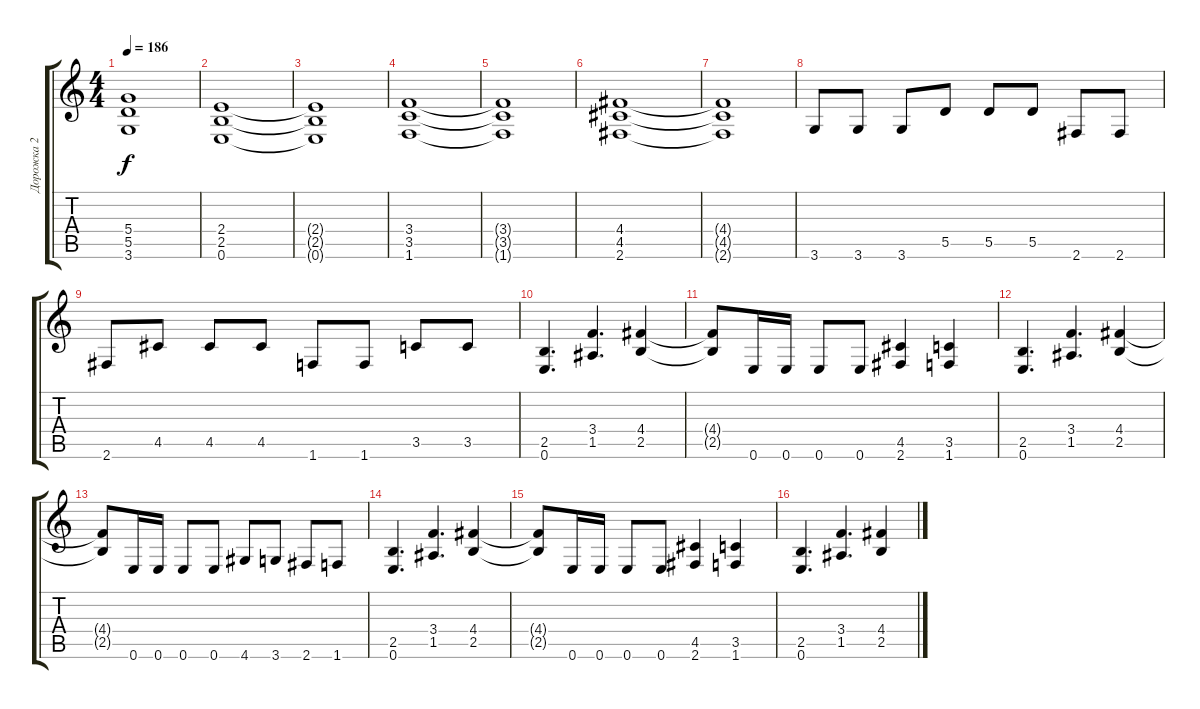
\track ("Дорожка 2" "Дорожка 2") {instrument distortionguitar}
\staff {score tabs}
\tuning (E4 B3 G3 D3 A2 E2) {hide}
\ts (4 4)
\tempo 186
\clef g2
\ks c
(5.4{t} 5.5{t} 3.6{t}).1{dy f} |
(2.4 2.5 0.6).1 |
(2.4{t} 2.5{t} 0.6{t}).1 |
(3.4 3.5 1.6).1 |
(3.4{t} 3.5{t} 1.6{t}).1 |
(4.4 4.5 2.6).1 |
(4.4{t} 4.5{t} 2.6{t}).1 |
3.6.8 3.6.8 3.6.8 5.5.8 5.5.8 5.5.8 2.6.8 2.6.8 |
2.6.8 4.5.8 4.5.8 4.5.8 1.6.8 1.6.8 3.5.8 3.5.8 |
(2.5 0.6).4{d} (3.4 1.5).4{d} (4.4 2.5).4 |
(4.4{t} 2.5{t}).8 0.6.16 0.6.16 0.6.8 0.6.8 (4.5 2.6).4 (3.5 1.6).4 |
(2.5 0.6).4{d} (3.4 1.5).4{d} (4.4 2.5).4 |
(4.4{t} 2.5{t}).8 0.6.16 0.6.16 0.6.8 0.6.8 4.6.8 3.6.8 2.6.8 1.6.8 |
(2.5 0.6).4{d} (3.4 1.5).4{d} (4.4 2.5).4 |
(4.4{t} 2.5{t}).8 0.6.16 0.6.16 0.6.8 0.6.8 (4.5 2.6).4 (3.5 1.6).4 |
(2.5 0.6).4{d} (3.4 1.5).4{d} (4.4 2.5).4
